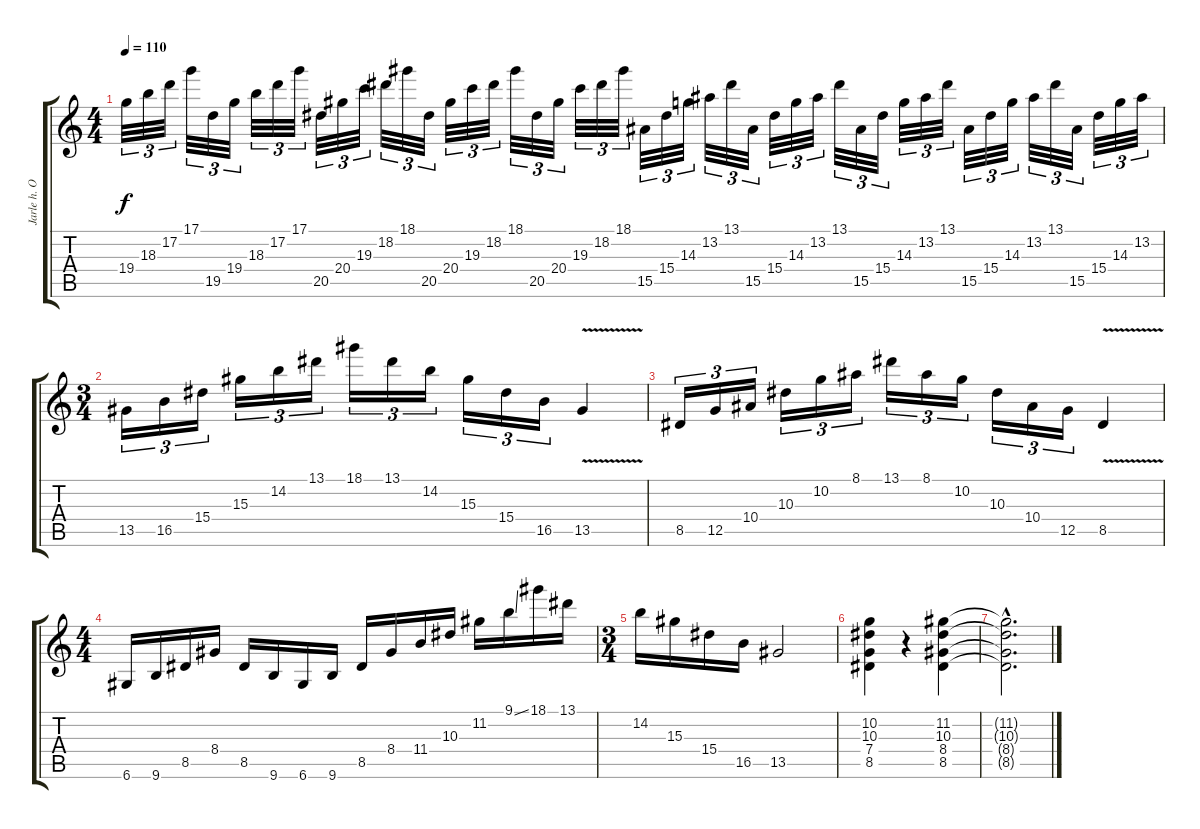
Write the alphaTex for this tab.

\track ("Jarle h. Olsen" "Jarle h. O") {instrument distortionguitar}
\staff {score tabs}
\tuning (D4 A3 F3 C3 G2 D2) {hide}
\ts (4 4)
\tempo 110
\clef g2
\ks c
19.4.32{tu (3 2) dy f} 18.3.32{tu (3 2)} 17.2.32{tu (3 2)} 17.1.32{tu (3 2)} 19.5.32{tu (3 2)} 19.4.32{tu (3 2)} 18.3.32{tu (3 2)} 17.2.32{tu (3 2)} 17.1.32{tu (3 2)} 20.5.32{tu (3 2)} 20.4.32{tu (3 2)} 19.3.32{tu (3 2)} 18.2.32{tu (3 2)} 18.1.32{tu (3 2)} 20.5.32{tu (3 2)} 20.4.32{tu (3 2)} 19.3.32{tu (3 2)} 18.2.32{tu (3 2)} 18.1.32{tu (3 2)} 20.5.32{tu (3 2)} 20.4.32{tu (3 2)} 19.3.32{tu (3 2)} 18.2.32{tu (3 2)} 18.1.32{tu (3 2)} 15.5.32{tu (3 2)} 15.4.32{tu (3 2)} 14.3.32{tu (3 2)} 13.2.32{tu (3 2)} 13.1.32{tu (3 2)} 15.5.32{tu (3 2)} 15.4.32{tu (3 2)} 14.3.32{tu (3 2)} 13.2.32{tu (3 2)} 13.1.32{tu (3 2)} 15.5.32{tu (3 2)} 15.4.32{tu (3 2)} 14.3.32{tu (3 2)} 13.2.32{tu (3 2)} 13.1.32{tu (3 2)} 15.5.32{tu (3 2)} 15.4.32{tu (3 2)} 14.3.32{tu (3 2)} 13.2.32{tu (3 2)} 13.1.32{tu (3 2)} 15.5.32{tu (3 2)} 15.4.32{tu (3 2)} 14.3.32{tu (3 2)} 13.2.32{tu (3 2)} |
\ts (3 4)
13.5.16{tu (3 2)} 16.5.16{tu (3 2)} 15.4.16{tu (3 2)} 15.3.16{tu (3 2)} 14.2.16{tu (3 2)} 13.1.16{tu (3 2)} 18.1.16{tu (3 2)} 13.1.16{tu (3 2)} 14.2.16{tu (3 2)} 15.3.16{tu (3 2)} 15.4.16{tu (3 2)} 16.5.16{tu (3 2)} 13.5{v}.4 |
8.5.16{tu (3 2)} 12.5.16{tu (3 2)} 10.4.16{tu (3 2)} 10.3.16{tu (3 2)} 10.2.16{tu (3 2)} 8.1.16{tu (3 2)} 13.1.16{tu (3 2)} 8.1.16{tu (3 2)} 10.2.16{tu (3 2)} 10.3.16{tu (3 2)} 10.4.16{tu (3 2)} 12.5.16{tu (3 2)} 8.5{v}.4 |
\ts (4 4)
6.6.16 9.6.16 8.5.16 8.4.16 8.5.16 9.6.16 6.6.16 9.6.16 8.5.16 8.4.16 11.4.16 10.3.16 11.2.16 9.1{ss}.16 18.1.16 13.1.16 |
\ts (3 4)
14.2.16 15.3.16 15.4.16 16.5.16 13.5.2 |
(10.2 10.3 7.4 8.5).4 r.4 (11.2 10.3 8.4 8.5).4 |
(11.2{hac t} 10.3{hac t} 8.4{hac t} 8.5{hac t}).2{d}
